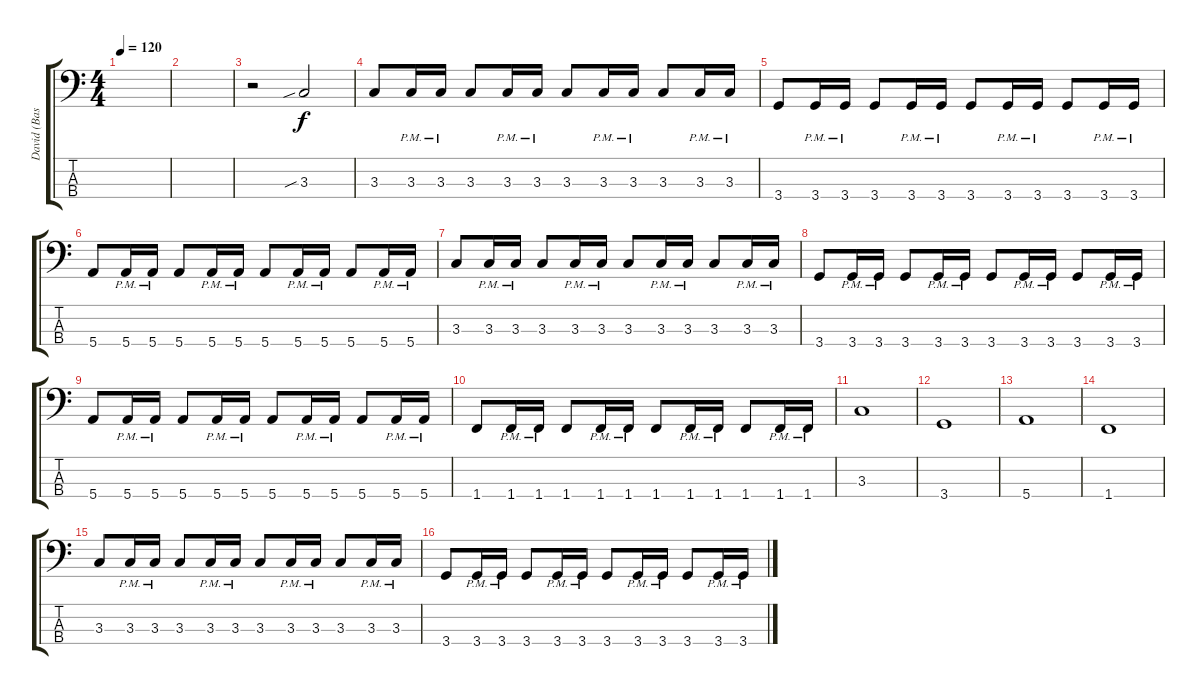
\track ("David (Bass-Guitar)" "David (Bas") {instrument electricbasspick}
\staff {score tabs}
\tuning (G2 D2 A1 E1) {hide}
\ts (4 4)
\tempo 120
\clef f4
\ks c
|
|
r.2 3.3{sib}.2 |
3.3.8 3.3{pm}.16 3.3{pm}.16 3.3.8 3.3{pm}.16 3.3{pm}.16 3.3.8 3.3{pm}.16 3.3{pm}.16 3.3.8 3.3{pm}.16 3.3{pm}.16 |
3.4.8 3.4{pm}.16 3.4{pm}.16 3.4.8 3.4{pm}.16 3.4{pm}.16 3.4.8 3.4{pm}.16 3.4{pm}.16 3.4.8 3.4{pm}.16 3.4{pm}.16 |
5.4.8 5.4{pm}.16 5.4{pm}.16 5.4.8 5.4{pm}.16 5.4{pm}.16 5.4.8 5.4{pm}.16 5.4{pm}.16 5.4.8 5.4{pm}.16 5.4{pm}.16 |
3.3.8 3.3{pm}.16 3.3{pm}.16 3.3.8 3.3{pm}.16 3.3{pm}.16 3.3.8 3.3{pm}.16 3.3{pm}.16 3.3.8 3.3{pm}.16 3.3{pm}.16 |
3.4.8 3.4{pm}.16 3.4{pm}.16 3.4.8 3.4{pm}.16 3.4{pm}.16 3.4.8 3.4{pm}.16 3.4{pm}.16 3.4.8 3.4{pm}.16 3.4{pm}.16 |
5.4.8 5.4{pm}.16 5.4{pm}.16 5.4.8 5.4{pm}.16 5.4{pm}.16 5.4.8 5.4{pm}.16 5.4{pm}.16 5.4.8 5.4{pm}.16 5.4{pm}.16 |
1.4.8 1.4{pm}.16 1.4{pm}.16 1.4.8 1.4{pm}.16 1.4{pm}.16 1.4.8 1.4{pm}.16 1.4{pm}.16 1.4.8 1.4{pm}.16 1.4{pm}.16 |
3.3.1 |
3.4.1 |
5.4.1 |
1.4.1 |
3.3.8 3.3{pm}.16 3.3{pm}.16 3.3.8 3.3{pm}.16 3.3{pm}.16 3.3.8 3.3{pm}.16 3.3{pm}.16 3.3.8 3.3{pm}.16 3.3{pm}.16 |
3.4.8 3.4{pm}.16 3.4{pm}.16 3.4.8 3.4{pm}.16 3.4{pm}.16 3.4.8 3.4{pm}.16 3.4{pm}.16 3.4.8 3.4{pm}.16 3.4{pm}.16
